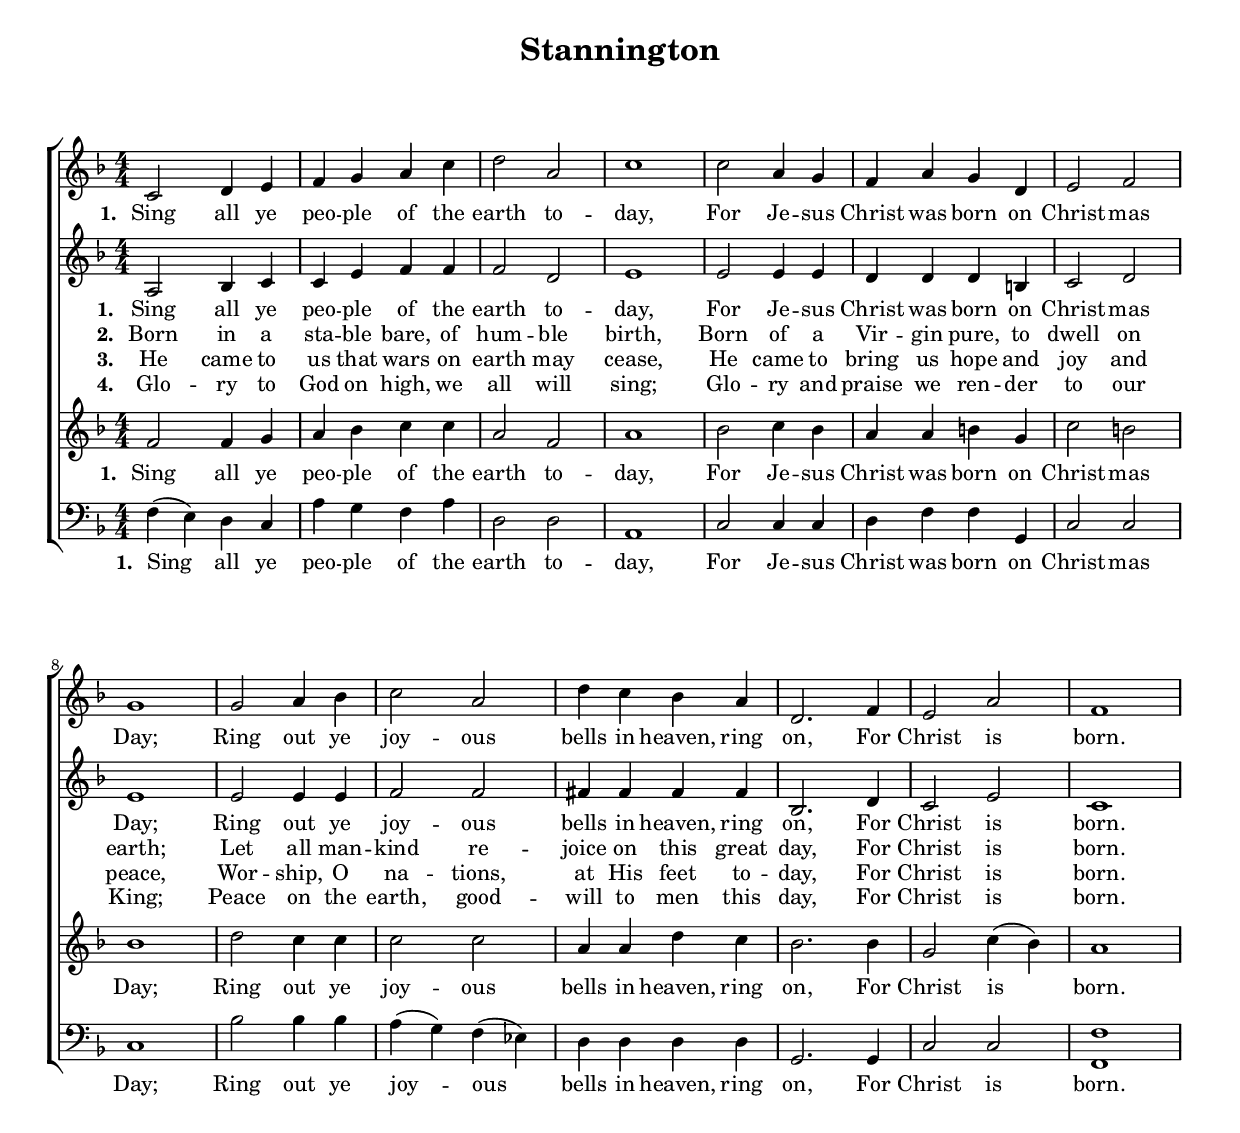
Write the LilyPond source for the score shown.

\header {
title = "Stannington"
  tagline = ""  % removed
}


	#(set-global-staff-size 17)
\paper {
	markup-system-spacing #'basic-distance = #15
	system-system-spacing #'basic-distance = #20

    paper-width = 21.0\cm
    paper-height = 29.7\cm
    top-margin = 1.0\cm
    bottom-margin = 2.0\cm 
    left-margin = 1.0\cm
    right-margin = 1.0\cm
    }
\layout {
	indent = 0.0\cm 
	}

PartPOneVoiceOne =  \relative a {
    \clef "treble" \key f \major \numericTimeSignature\time 4/4 
	c2 d4 e |
	f g a c |
	d2 a |
	c1 |
	c2 a4 g |
	f a g d |
	e2 f |
	g1 |
	g2 a4 bes |
	c2 a |
	d4 c bes a |
	d,2. f4 |
	e2 a |
	f1
	}


PartPTwoVoiceOne =  \relative a {
    \clef "treble" \key f \major \numericTimeSignature\time 4/4
	a2 bes4 c |
	c e f f |
	f2 d |
	e1 |
	e2 e4 e |
	d d d b |
	c2 d |
	e1 |
	e2 e4 e |
	f2 f |
	fis4 fis fis fis |
	bes,2. d4 |
	c2 e |
	c1
    }

PartPThreeVoiceOne =  \relative a' {
    \clef "treble" \key f \major \numericTimeSignature\time 4/4
	f2 f4 g |
	a bes c c |
	a2 f |
	a1 |
	bes2 c4 bes |
	a a b g |
	c2 b2 |
	bes1 |
	d2 c4 c |
	c2 c |
	a4 a d c |
	bes2. bes4 |
	g2 c4 ( bes4 ) |
	a1 
    }

PartPFourVoiceOne =  \relative a {
    \clef "bass" \key f \major \numericTimeSignature\time 4/4 
	f4 ( e ) d c |
	
	a' g f a |
	d,2 d 
	a1 |
	c2 c4 c |
	d f f g,
	c2 c |
	c1 |
	bes'2 bes4 bes |
	a4 ( g ) f ( ees ) |
	d d d d |
	g,2. g4 |
	c2 c |
	<f f, >1
    }

PartPOneVoiceOneLyricsOne =  \lyricmode {
\set stanza = "1. "
Sing all ye peo -- ple of the earth to -- day,
For Je -- sus Christ was born on Christ -- mas Day;
Ring out ye joy -- ous bells in heaven, ring on,
For Christ is born.}

PartPOneVoiceOneLyricsTwo =  \lyricmode {
\set stanza = "2. "
Born in a sta -- ble bare, of hum -- ble birth,
Born of a Vir -- gin pure, to dwell on earth;
Let all man -- kind re -- joice on this great day,
For Christ is born.}

PartPOneVoiceOneLyricsThree =  \lyricmode {
\set stanza = "3. "
He came to us that wars on earth may cease,
He came to bring us hope and joy and peace,
Wor -- ship, O na -- tions, at His feet to -- day,
For Christ is born.}

PartPOneVoiceOneLyricsFour =  \lyricmode {
\set stanza = "4. "
Glo -- ry to God on high, we all will sing;
Glo -- ry and praise we ren -- der to our King;
Peace on the earth, good -- will to men this day,
For Christ is born.}


% The score definition
\score {
\new ChoirStaff

    << 
        \new Staff <<
            \context Staff << 
                \context Voice = "PartPOneVoiceOne" { \PartPOneVoiceOne }
                \new Lyrics \lyricsto "PartPOneVoiceOne" \PartPOneVoiceOneLyricsOne
							>>
					>>
        \new Staff <<
            \context Staff << 

                \context Voice = "PartPTwoVoiceOne" { \PartPTwoVoiceOne }
				\new Lyrics \lyricsto "PartPTwoVoiceOne" \PartPOneVoiceOneLyricsOne
				\new Lyrics \lyricsto "PartPTwoVoiceOne"  \PartPOneVoiceOneLyricsTwo
				\new Lyrics \lyricsto "PartPTwoVoiceOne"  \PartPOneVoiceOneLyricsThree
				\new Lyrics \lyricsto "PartPTwoVoiceOne"  \PartPOneVoiceOneLyricsFour
				
							>>
            >>
        \new Staff <<
            \context Staff << 
                \context Voice = "PartPThreeVoiceOne" { \PartPThreeVoiceOne }
				\new Lyrics \lyricsto "PartPThreeVoiceOne"  \PartPOneVoiceOneLyricsOne
                >>
            >>
        \new Staff <<
           \context Staff << 
                \context Voice = "PartPFourVoiceOne" { \PartPFourVoiceOne }
				\new Lyrics \lyricsto "PartPFourVoiceOne"  \PartPOneVoiceOneLyricsOne
							>>
            >>

    >>
  }  